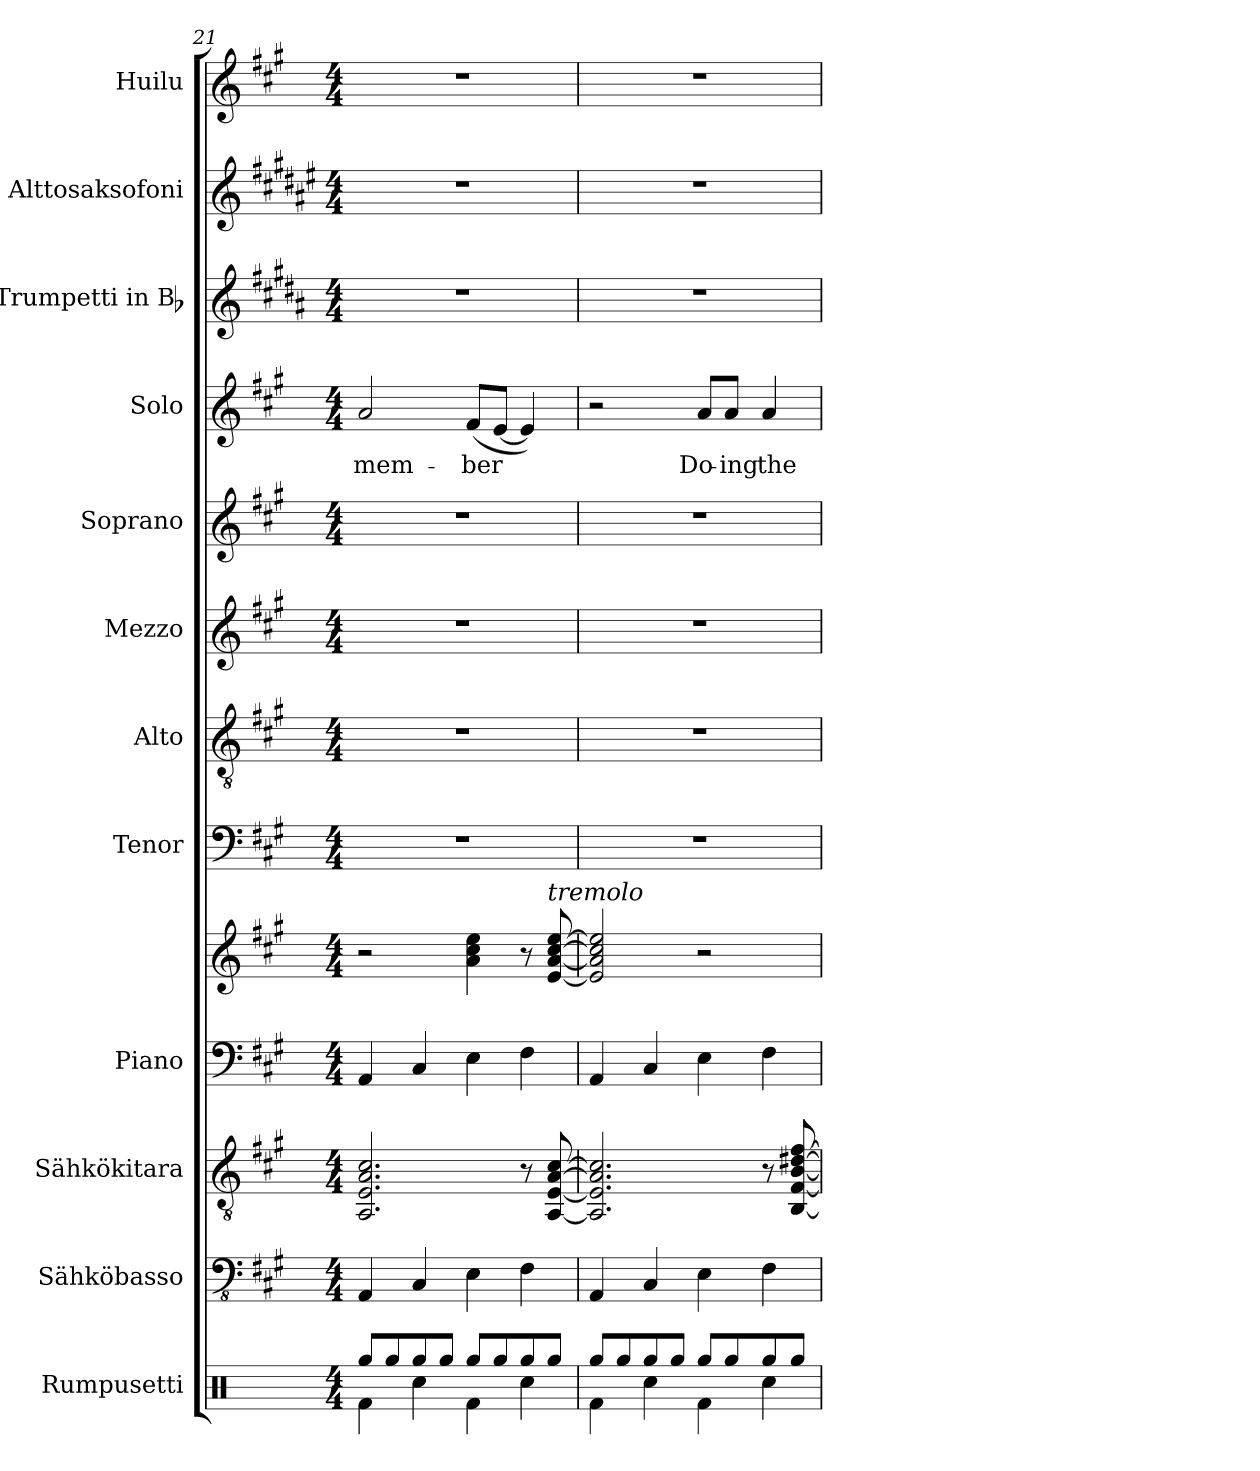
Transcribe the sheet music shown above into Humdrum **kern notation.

**kern	**kern	**kern	**kern	**kern	**kern	**kern	**kern	**kern	**kern	**text	**kern	**kern	**kern
*part12	*part11	*part10	*part9	*part9	*part8	*part7	*part6	*part5	*part4	*part4	*part3	*part2	*part1
*staff13	*staff12	*staff11	*staff10	*staff9	*staff8	*staff7	*staff6	*staff5	*staff4	*staff4	*staff3	*staff2	*staff1
*I"Rumpusetti	*I"Sähköbasso	*I"Sähkökitara	*I"Piano	*	*I"Tenor	*I"Alto	*I"Mezzo	*I"Soprano	*I"Solo	*	*I"Trumpetti in Bb	*I"Alttosaksofoni	*I"Huilu
*I'R. setti	*	*	*I'Pno.	*	*I'T.	*I'A.	*I'M.	*I'S.	*I'Solo	*	*I'Tpt. in Bb	*	*I'H.
!!LO:PB:g=z
*clefX	*clefFv4	*clefGv2	*clefF4	*clefG2	*clefF4	*clefGv2	*clefG2	*clefG2	*clefG2	*	*clefG2	*clefG2	*clefG2
*	*	*	*	*	*	*	*	*	*	*	*ITrd1c2	*ITrd5c9	*
*k[]	*k[f#c#g#]	*k[f#c#g#]	*k[f#c#g#]	*k[f#c#g#]	*k[f#c#g#]	*k[f#c#g#]	*k[f#c#g#]	*k[f#c#g#]	*k[f#c#g#]	*	*k[f#c#g#]	*k[f#c#g#]	*k[f#c#g#]
*M4/4	*M4/4	*M4/4	*M4/4	*M4/4	*M4/4	*M4/4	*M4/4	*M4/4	*M4/4	*	*M4/4	*M4/4	*M4/4
=21	=21	=21	=21	=21	=21	=21	=21	=21	=21	=21	=21	=21	=21
*^	*	*	*	*	*	*	*	*	*	*	*	*	*
!	!	!	!	!	!	!	!	!	!	!	!LO:LY:b	!	!	!
8Rgg/L	4Rf\	4AAA/	2.AA/ 2.E/ 2.A/ 2.c#/	4AA/	2r	1r	1r	1r	1r	2a/	-mem-	1r	1r	1r
8Rgg/	.	.	.	.	.	.	.	.	.	.	.	.	.	.
8Rgg/	4Rcc\	4CC#/	.	4C#/	.	.	.	.	.	.	.	.	.	.
8Rgg/J	.	.	.	.	.	.	.	.	.	.	.	.	.	.
!	!	!	!	!	!	!	!	!	!	!	!LO:LY:b	!	!	!
8Rgg/L	4Rf\	4EE\	.	4E\	4a\ 4cc#\ 4ee\	.	.	.	.	(8f#/L	-ber	.	.	.
8Rgg/	.	.	.	.	.	.	.	.	.	[8e/J	.	.	.	.
8Rgg/	4Rcc\	4FF#\	8r	4F#\	8r	.	.	.	.	4e/])	.	.	.	.
!	!	!	!	!	!LO:TX:a:i:t=tremolo	!	!	!	!	!	!	!	!	!
8Rgg/J	.	.	[8AA/ [8E/ [8A/ [8c#/	.	[8e/ [8a/ [8cc#/ [8ee/	.	.	.	.	.	.	.	.	.
=22	=22	=22	=22	=22	=22	=22	=22	=22	=22	=22	=22	=22	=22	=22
8Rgg/L	4Rf\	4AAA/	2.AA/] 2.E/] 2.A/] 2.c#/]	4AA/	2e/] 2a/] 2cc#/] 2ee/]	1r	1r	1r	1r	2r	.	1r	1r	1r
8Rgg/	.	.	.	.	.	.	.	.	.	.	.	.	.	.
8Rgg/	4Rcc\	4CC#/	.	4C#/	.	.	.	.	.	.	.	.	.	.
8Rgg/J	.	.	.	.	.	.	.	.	.	.	.	.	.	.
!	!	!	!	!	!	!	!	!	!	!	!LO:LY:b	!	!	!
8Rgg/L	4Rf\	4EE\	.	4E\	2r	.	.	.	.	8a/L	Do-	.	.	.
!	!	!	!	!	!	!	!	!	!	!	!LO:LY:b	!	!	!
8Rgg/	.	.	.	.	.	.	.	.	.	8a/J	-ing	.	.	.
!	!	!	!	!	!	!	!	!	!	!	!LO:LY:b	!	!	!
8Rgg/	4Rcc\	4FF#\	8r	4F#\	.	.	.	.	.	4a/	the	.	.	.
8Rgg/J	.	.	[8BB/ [8F#/ [8B/ [8d#X/ [8f#/	.	.	.	.	.	.	.	.	.	.	.
*v	*v	*	*	*	*	*	*	*	*	*	*	*	*	*
=	=	=	=	=	=	=	=	=	=	=	=	=	=
*-	*-	*-	*-	*-	*-	*-	*-	*-	*-	*-	*-	*-	*-
